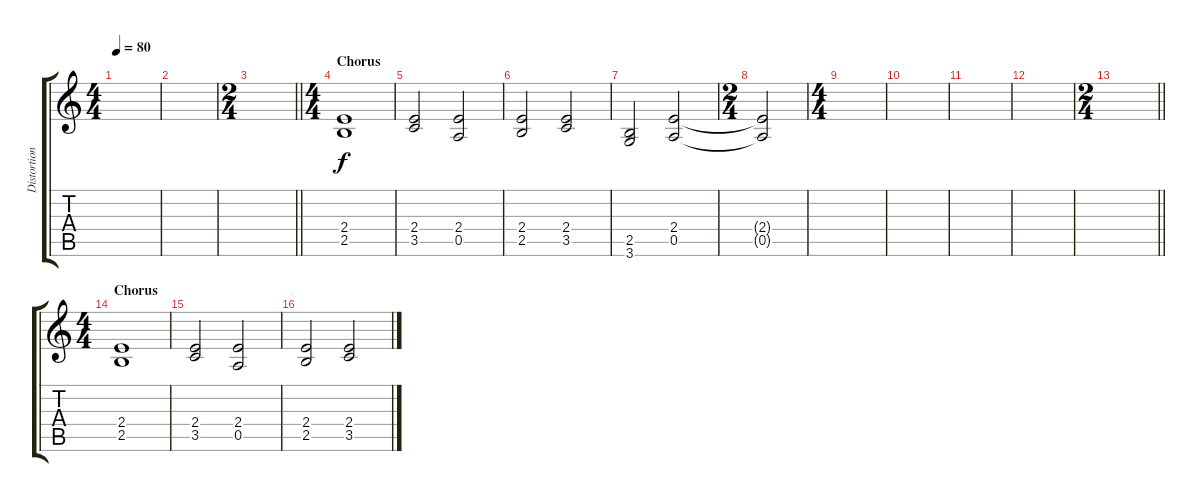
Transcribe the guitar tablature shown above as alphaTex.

\track ("Distortion" "Distortion") {instrument overdrivenguitar}
\staff {score tabs}
\tuning (E4 B3 G3 D3 A2 E2) {hide}
\ts (4 4)
\tempo 80
\clef g2
\ks c
|
|
\ts (2 4)
\barLineRight lightlight
|
\ts (4 4)
\section ("" "Chorus")
(2.4 2.5).1 |
(2.4 3.5).2 (2.4 0.5).2 |
(2.4 2.5).2 (2.4 3.5).2 |
(2.5 3.6).2 (2.4 0.5).2 |
\ts (2 4)
(2.4{t} 0.5{t}).2 |
\ts (4 4)
|
|
|
|
\ts (2 4)
\barLineRight lightlight
|
\ts (4 4)
\section ("" "Chorus")
(2.4 2.5).1 |
(2.4 3.5).2 (2.4 0.5).2 |
(2.4 2.5).2 (2.4 3.5).2
